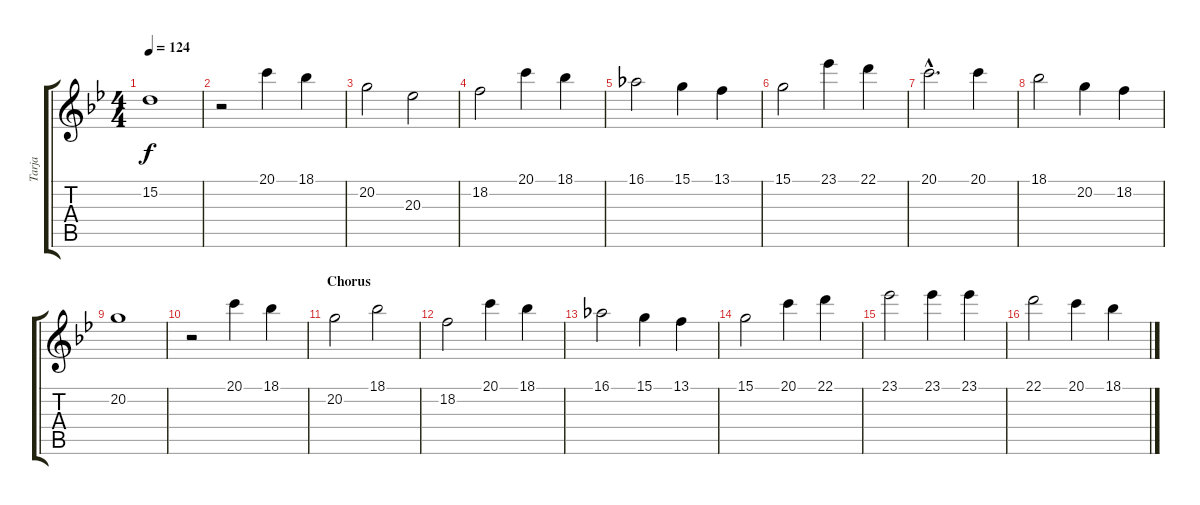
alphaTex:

\track ("Tarja" "Tarja") {instrument pad4choir}
\staff {score tabs}
\tuning (E4 B3 G3 D3 A2 E2) {hide}
\ts (4 4)
\tempo 124
\clef g2
\ks bb
15.2.1{dy f} |
r.2 20.1.4 18.1.4 |
20.2.2 20.3.2 |
18.2.2 20.1.4 18.1.4 |
16.1.2 15.1.4 13.1.4 |
15.1.2 23.1.4 22.1.4 |
20.1{hac}.2{d} 20.1.4 |
18.1.2 20.2.4 18.2.4 |
20.2.1 |
r.2 20.1.4 18.1.4 |
\section ("" "Chorus")
20.2.2 18.1.2 |
18.2.2 20.1.4 18.1.4 |
16.1.2 15.1.4 13.1.4 |
15.1.2 20.1.4 22.1.4 |
23.1.2 23.1.4 23.1.4 |
22.1.2 20.1.4 18.1.4
